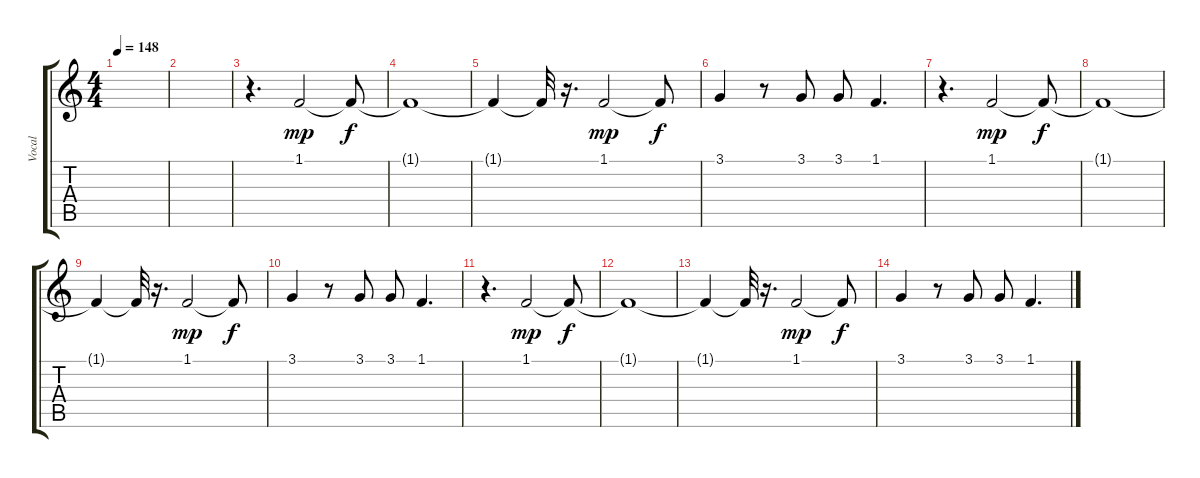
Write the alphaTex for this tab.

\track ("Vocal" "Vocal") {instrument sopranosax}
\staff {score tabs}
\tuning (E4 B3 G3 D3 A2 E2) {hide}
\ts (4 4)
\tempo 148
\clef g2
\ks c
|
|
r.4{d} 1.1.2{dy mp} 1.1{t}.8{dy f} |
1.1{t}.1 |
1.1{t}.4 1.1{t}.32 r.16{d} 1.1.2{dy mp} 1.1{t}.8{dy f} |
3.1.4 r.8 3.1.8 3.1.8 1.1.4{d} |
r.4{d} 1.1.2{dy mp} 1.1{t}.8{dy f} |
1.1{t}.1 |
1.1{t}.4 1.1{t}.32 r.16{d} 1.1.2{dy mp} 1.1{t}.8{dy f} |
3.1.4 r.8 3.1.8 3.1.8 1.1.4{d} |
r.4{d} 1.1.2{dy mp} 1.1{t}.8{dy f} |
1.1{t}.1 |
1.1{t}.4 1.1{t}.32 r.16{d} 1.1.2{dy mp} 1.1{t}.8{dy f} |
3.1.4 r.8 3.1.8 3.1.8 1.1.4{d}
